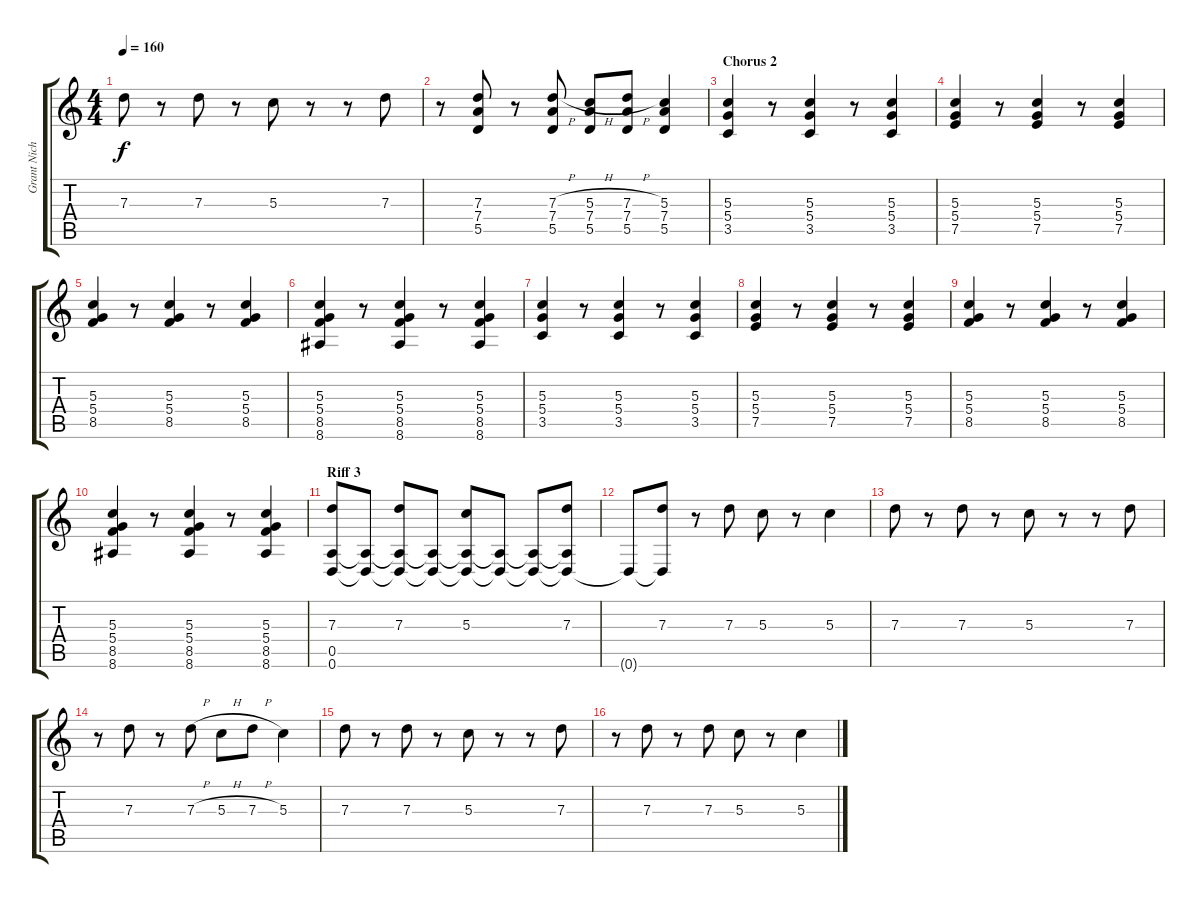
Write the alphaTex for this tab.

\track ("Grant Nicholas (Lead Guitar)" "Grant Nich") {instrument overdrivenguitar}
\staff {score tabs}
\tuning (E4 B3 G3 D3 A2 D2) {hide}
\ts (4 4)
\tempo 160
\clef g2
\ks c
7.3.8{dy f} r.8 7.3.8 r.8 5.3.8 r.8 r.8 7.3.8 |
r.8 (7.3 7.4 5.5).8 r.8 (7.3{h} 7.4 5.5).8 (5.3{h} 7.4 5.5).8 (7.3{h} 7.4 5.5).8 (5.3 7.4 5.5).4 |
\section ("" "Chorus 2")
(5.3 5.4 3.5).4 r.8 (5.3 5.4 3.5).4 r.8 (5.3 5.4 3.5).4 |
(5.3 5.4 7.5).4 r.8 (5.3 5.4 7.5).4 r.8 (5.3 5.4 7.5).4 |
(5.3 5.4 8.5).4 r.8 (5.3 5.4 8.5).4 r.8 (5.3 5.4 8.5).4 |
(5.3 5.4 8.5 8.6).4 r.8 (5.3 5.4 8.5 8.6).4 r.8 (5.3 5.4 8.5 8.6).4 |
(5.3 5.4 3.5).4 r.8 (5.3 5.4 3.5).4 r.8 (5.3 5.4 3.5).4 |
(5.3 5.4 7.5).4 r.8 (5.3 5.4 7.5).4 r.8 (5.3 5.4 7.5).4 |
(5.3 5.4 8.5).4 r.8 (5.3 5.4 8.5).4 r.8 (5.3 5.4 8.5).4 |
(5.3 5.4 8.5 8.6).4 r.8 (5.3 5.4 8.5 8.6).4 r.8 (5.3 5.4 8.5 8.6).4 |
\section ("" "Riff 3")
(7.3 0.5 0.6).8 (0.5{t} 0.6{t}).8 (7.3 0.5{t} 0.6{t}).8 (0.5{t} 0.6{t}).8 (5.3 0.5{t} 0.6{t}).8 (0.5{t} 0.6{t}).8 (0.5{t} 0.6{t}).8 (7.3 0.5{t} 0.6{t}).8 |
0.6{t}.8 (7.3 0.6{t}).8 r.8 7.3.8 5.3.8 r.8 5.3.4 |
7.3.8 r.8 7.3.8 r.8 5.3.8 r.8 r.8 7.3.8 |
r.8 7.3.8 r.8 7.3{h}.8 5.3{h}.8 7.3{h}.8 5.3.4 |
7.3.8 r.8 7.3.8 r.8 5.3.8 r.8 r.8 7.3.8 |
r.8 7.3.8 r.8 7.3.8 5.3.8 r.8 5.3.4
